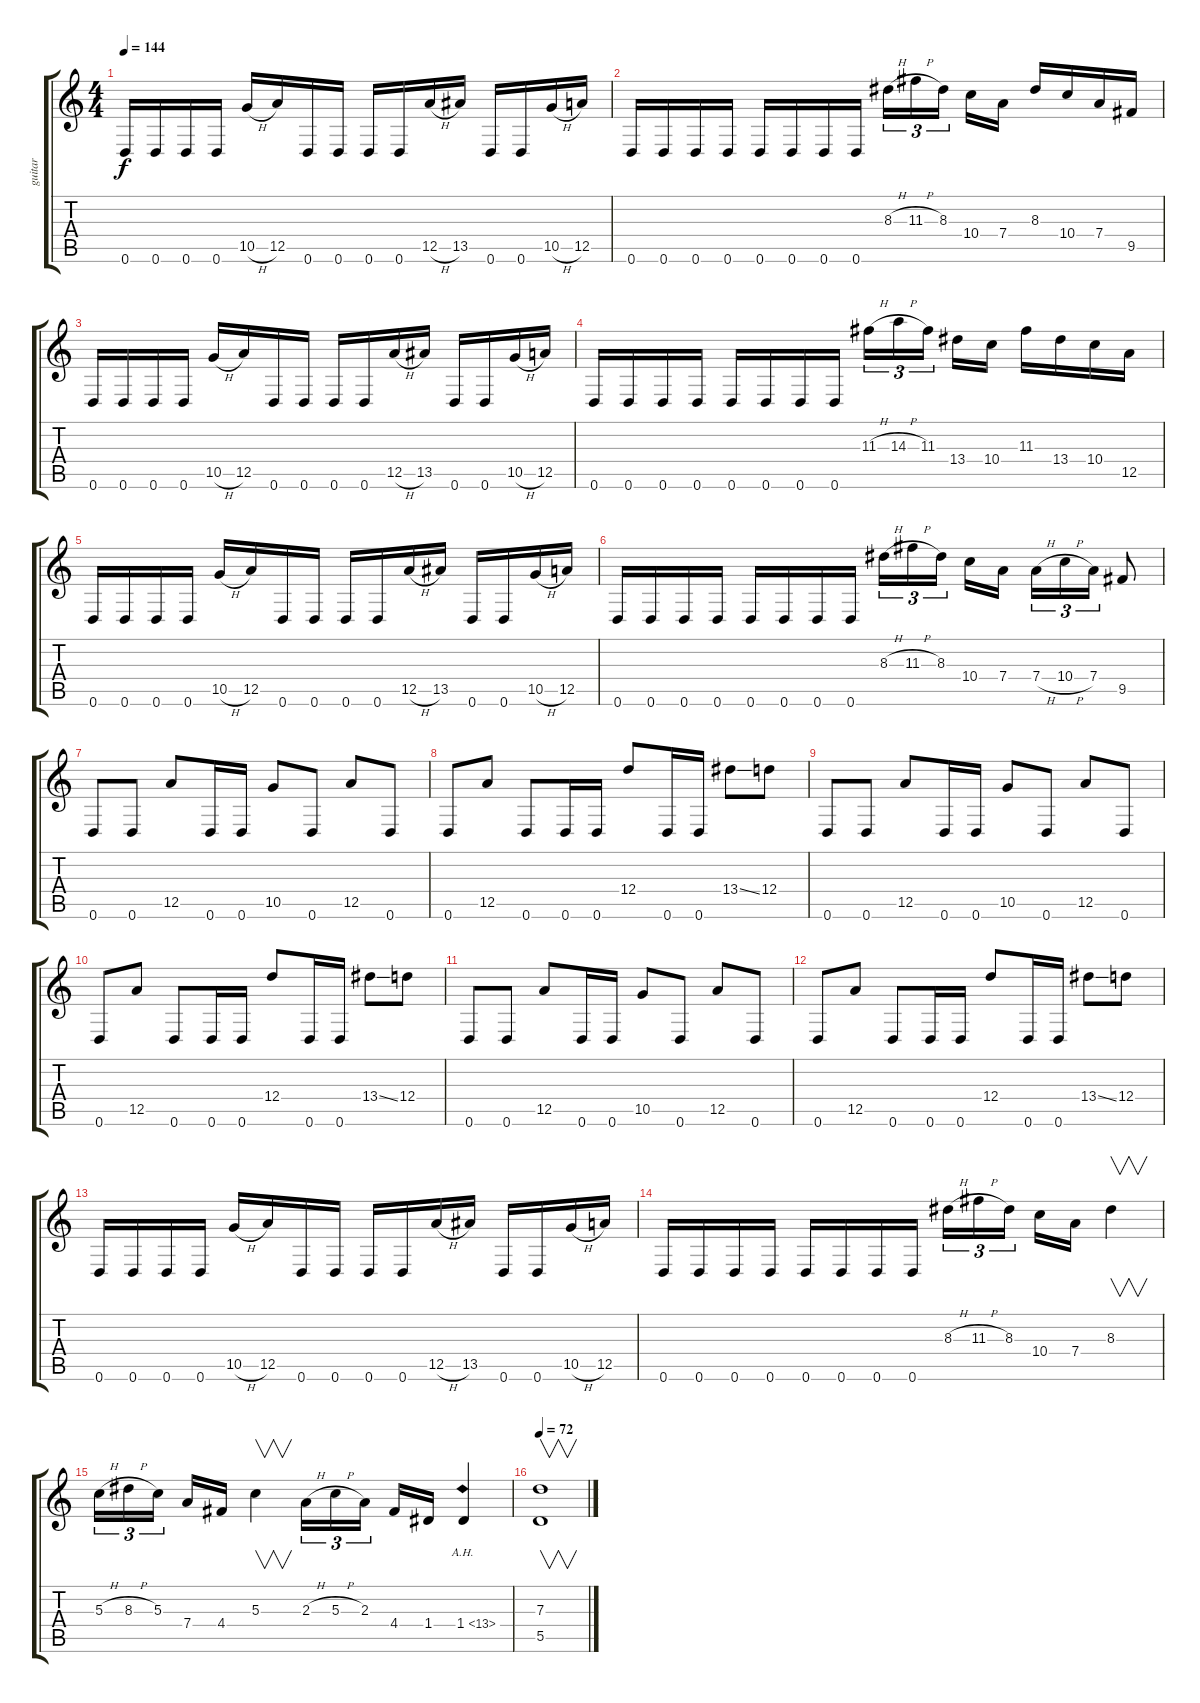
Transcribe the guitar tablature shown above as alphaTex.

\track ("guitar" "guitar") {instrument distortionguitar}
\staff {score tabs}
\tuning (E4 B3 G3 D3 A2 D2) {hide}
\ts (4 4)
\tempo 144
\clef g2
\ks c
0.6.16{dy f} 0.6.16 0.6.16 0.6.16 10.5{h}.16 12.5.16 0.6.16 0.6.16 0.6.16 0.6.16 12.5{h}.16 13.5.16 0.6.16 0.6.16 10.5{h}.16 12.5.16 |
0.6.16 0.6.16 0.6.16 0.6.16 0.6.16 0.6.16 0.6.16 0.6.16 8.3{h}.16{tu (3 2)} 11.3{h}.16{tu (3 2)} 8.3.16{tu (3 2)} 10.4.16 7.4.16 8.3.16 10.4.16 7.4.16 9.5.16 |
0.6.16 0.6.16 0.6.16 0.6.16 10.5{h}.16 12.5.16 0.6.16 0.6.16 0.6.16 0.6.16 12.5{h}.16 13.5.16 0.6.16 0.6.16 10.5{h}.16 12.5.16 |
0.6.16 0.6.16 0.6.16 0.6.16 0.6.16 0.6.16 0.6.16 0.6.16 11.3{h}.16{tu (3 2)} 14.3{h}.16{tu (3 2)} 11.3.16{tu (3 2)} 13.4.16 10.4.16 11.3.16 13.4.16 10.4.16 12.5.16 |
0.6.16 0.6.16 0.6.16 0.6.16 10.5{h}.16 12.5.16 0.6.16 0.6.16 0.6.16 0.6.16 12.5{h}.16 13.5.16 0.6.16 0.6.16 10.5{h}.16 12.5.16 |
0.6.16 0.6.16 0.6.16 0.6.16 0.6.16 0.6.16 0.6.16 0.6.16 8.3{h}.16{tu (3 2)} 11.3{h}.16{tu (3 2)} 8.3.16{tu (3 2)} 10.4.16 7.4.16 7.4{h}.16{tu (3 2)} 10.4{h}.16{tu (3 2)} 7.4.16{tu (3 2)} 9.5.8 |
0.6.8 0.6.8 12.5.8 0.6.16 0.6.16 10.5.8 0.6.8 12.5.8 0.6.8 |
0.6.8 12.5.8 0.6.8 0.6.16 0.6.16 12.4.8 0.6.16 0.6.16 13.4{ss}.8 12.4.8 |
0.6.8 0.6.8 12.5.8 0.6.16 0.6.16 10.5.8 0.6.8 12.5.8 0.6.8 |
0.6.8 12.5.8 0.6.8 0.6.16 0.6.16 12.4.8 0.6.16 0.6.16 13.4{ss}.8 12.4.8 |
0.6.8 0.6.8 12.5.8 0.6.16 0.6.16 10.5.8 0.6.8 12.5.8 0.6.8 |
0.6.8 12.5.8 0.6.8 0.6.16 0.6.16 12.4.8 0.6.16 0.6.16 13.4{ss}.8 12.4.8 |
0.6.16 0.6.16 0.6.16 0.6.16 10.5{h}.16 12.5.16 0.6.16 0.6.16 0.6.16 0.6.16 12.5{h}.16 13.5.16 0.6.16 0.6.16 10.5{h}.16 12.5.16 |
0.6.16 0.6.16 0.6.16 0.6.16 0.6.16 0.6.16 0.6.16 0.6.16 8.3{h}.16{tu (3 2)} 11.3{h}.16{tu (3 2)} 8.3.16{tu (3 2)} 10.4.16 7.4.16 8.3.4{v} |
5.3{h}.16{tu (3 2)} 8.3{h}.16{tu (3 2)} 5.3.16{tu (3 2)} 7.4.16 4.4.16 5.3.4{v} 2.3{h}.16{tu (3 2)} 5.3{h}.16{tu (3 2)} 2.3.16{tu (3 2)} 4.4.16 1.4.16 1.4{ah 12}.4 |
\tempo 72
(7.3 5.5).1{v}
